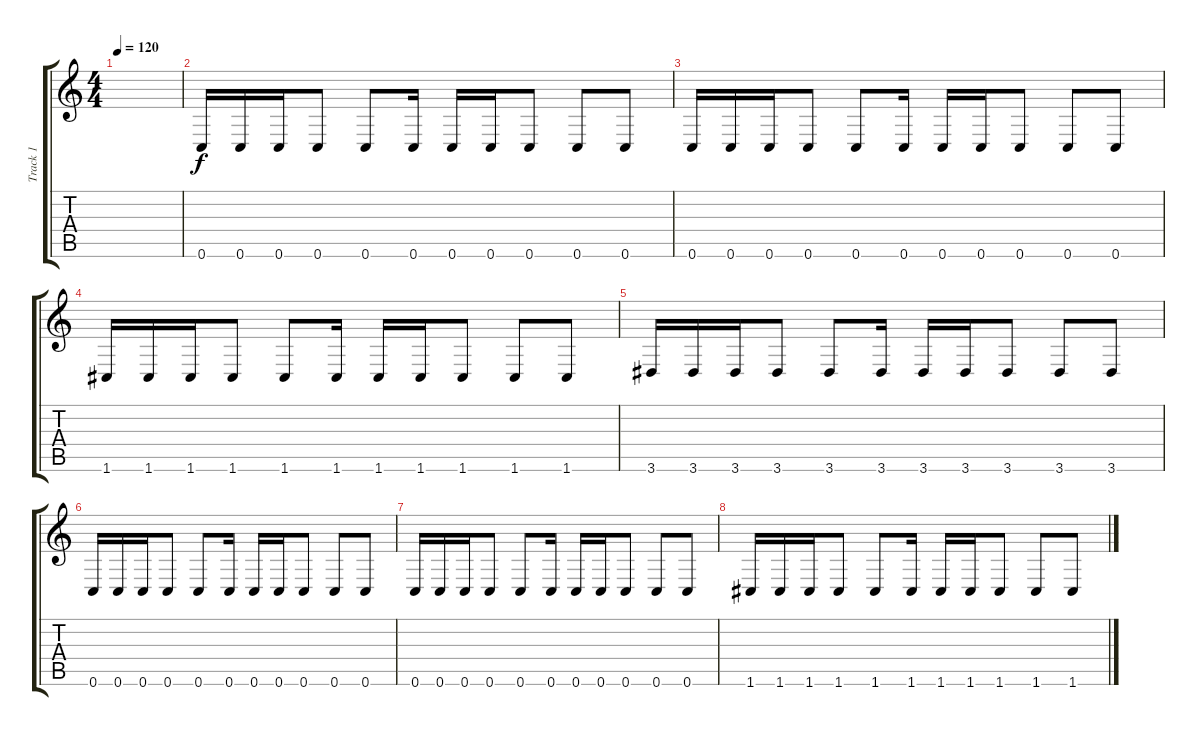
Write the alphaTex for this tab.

\track ("Track 1" "Track 1") {instrument distortionguitar}
\staff {score tabs}
\tuning (D4 A3 F3 C3 G2 C2) {hide}
\ts (4 4)
\tempo 120
\clef g2
\ks c
|
0.6.16 0.6.16 0.6.16 0.6.8 0.6.8 0.6.16 0.6.16 0.6.16 0.6.8 0.6.8 0.6.8 |
0.6.16 0.6.16 0.6.16 0.6.8 0.6.8 0.6.16 0.6.16 0.6.16 0.6.8 0.6.8 0.6.8 |
1.6.16 1.6.16 1.6.16 1.6.8 1.6.8 1.6.16 1.6.16 1.6.16 1.6.8 1.6.8 1.6.8 |
3.6.16 3.6.16 3.6.16 3.6.8 3.6.8 3.6.16 3.6.16 3.6.16 3.6.8 3.6.8 3.6.8 |
0.6.16 0.6.16 0.6.16 0.6.8 0.6.8 0.6.16 0.6.16 0.6.16 0.6.8 0.6.8 0.6.8 |
0.6.16 0.6.16 0.6.16 0.6.8 0.6.8 0.6.16 0.6.16 0.6.16 0.6.8 0.6.8 0.6.8 |
1.6.16 1.6.16 1.6.16 1.6.8 1.6.8 1.6.16 1.6.16 1.6.16 1.6.8 1.6.8 1.6.8
